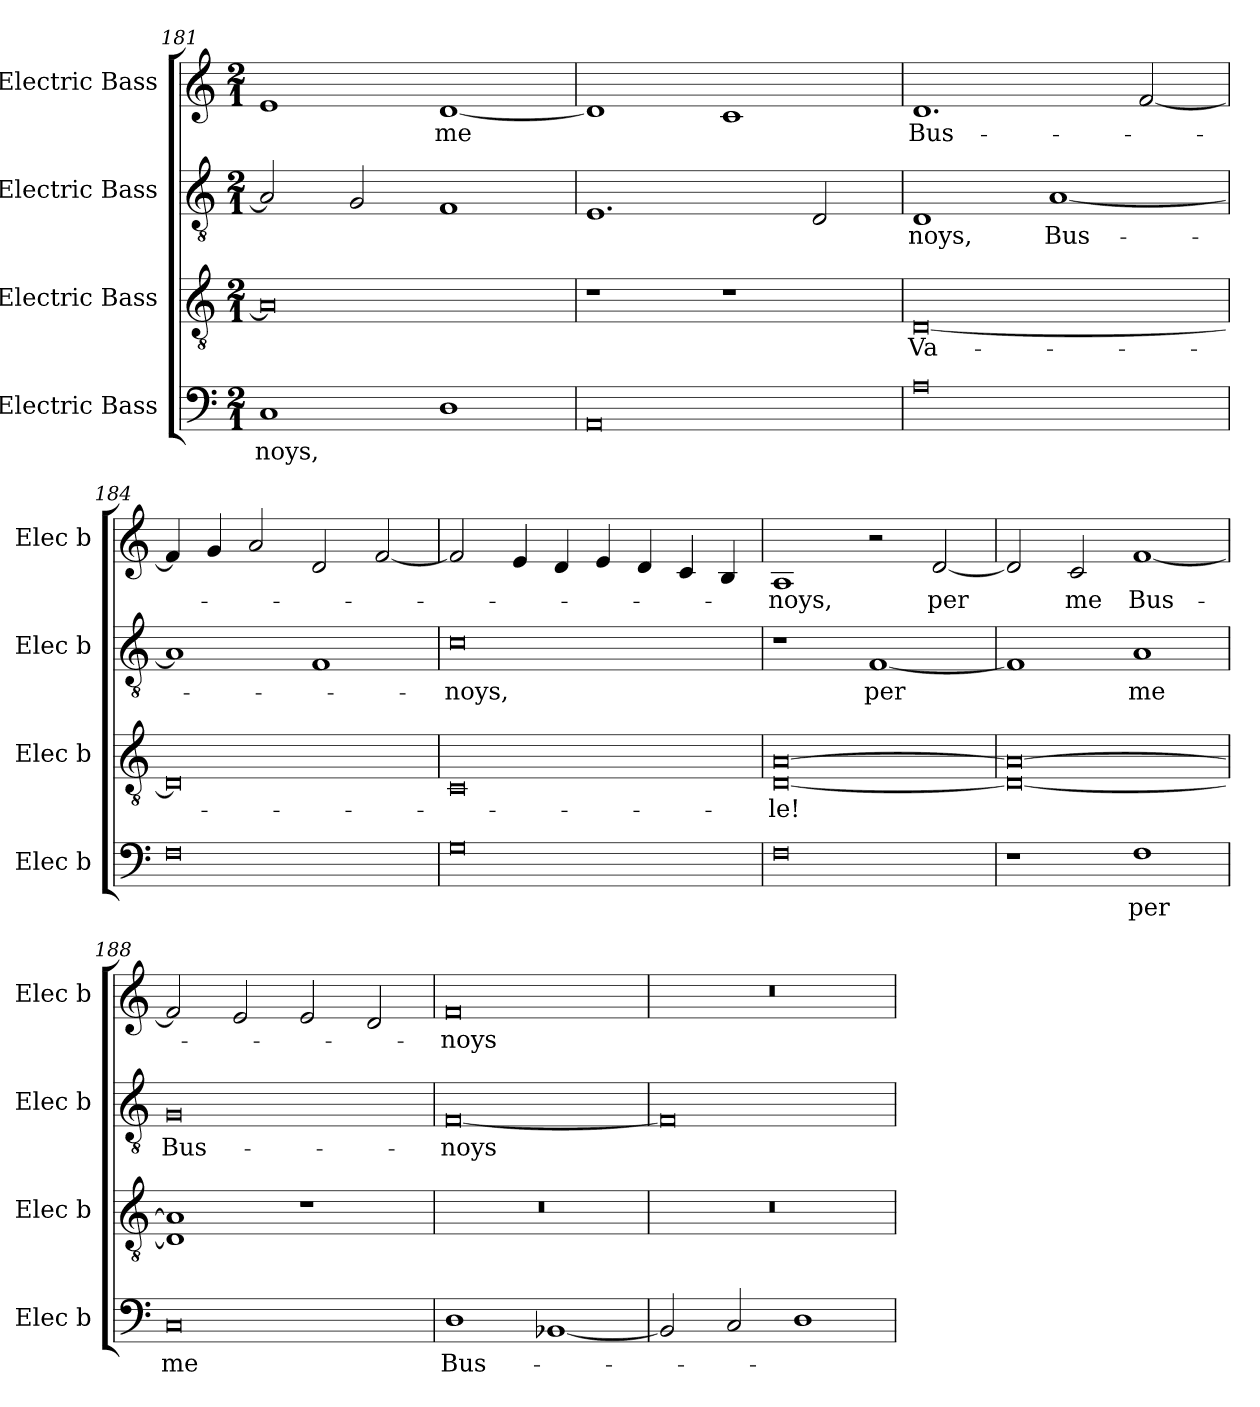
**kern	**text	**kern	**text	**kern	**text	**kern	**text
*part4	*part4	*part3	*part3	*part2	*part2	*part1	*part1
*staff4	*staff4	*staff3	*staff3	*staff2	*staff2	*staff1	*staff1
*I"Electric Bass	*	*I"Electric Bass	*	*I"Electric Bass	*	*I"Electric Bass	*
*I'Elec b	*	*I'Elec b	*	*I'Elec b	*	*I'Elec b	*
*clefF4	*	*clefGv2	*	*clefGv2	*	*clefG2	*
*M2/1	*	*M2/1	*	*M2/1	*	*M2/1	*
=181	=181	=181	=181	=181	=181	=181	=181
!	!LO:LY:b	!	!	!	!	!	!
1C	-noys,	0A]	.	2A/]	.	1e	.
.	.	.	.	2G/	.	.	.
!	!	!	!	!	!	!	!LO:LY:b
1D	.	.	.	1F	.	[1d	me
=182	=182	=182	=182	=182	=182	=182	=182
0AA	.	1r	.	1.E	.	1d]	.
.	.	1r	.	.	.	1c	.
.	.	.	.	2D/	.	.	.
=183	=183	=183	=183	=183	=183	=183	=183
!	!	!	!LO:LY:b	!	!LO:LY:b	!	!LO:LY:b
0A	.	[0D	Va-	1D	-noys,	1.d	Bus-
!	!	!	!	!	!LO:LY:b	!	!
.	.	.	.	[1A	Bus-	.	.
.	.	.	.	.	.	[2f/	.
=184	=184	=184	=184	=184	=184	=184	=184
0F	.	0D]	.	1A]	.	4f/]	.
.	.	.	.	.	.	4g/	.
.	.	.	.	.	.	2a/	.
.	.	.	.	1F	.	2d/	.
.	.	.	.	.	.	[2f/	.
=185	=185	=185	=185	=185	=185	=185	=185
!	!	!	!	!	!LO:LY:b	!	!
0G	.	0C	.	0c	-noys,	2f/]	.
.	.	.	.	.	.	4e/	.
.	.	.	.	.	.	4d/	.
.	.	.	.	.	.	4e/	.
.	.	.	.	.	.	4d/	.
.	.	.	.	.	.	4c/	.
.	.	.	.	.	.	4B/	.
!!LO:LB:g=z
=186	=186	=186	=186	=186	=186	=186	=186
!	!	!	!LO:LY:b	!	!	!	!LO:LY:b
0F	.	[0D [0A	-le!	1r	.	1A	-noys,
!	!	!	!	!	!LO:LY:b	!	!
.	.	.	.	[1F	per	2r	.
!	!	!	!	!	!	!	!LO:LY:b
.	.	.	.	.	.	[2d/	per
=187	=187	=187	=187	=187	=187	=187	=187
1r	.	0D_ 0A_	.	1F]	.	2d/]	.
!	!	!	!	!	!	!	!LO:LY:b
.	.	.	.	.	.	2c/	me
!	!LO:LY:b	!	!	!	!LO:LY:b	!	!LO:LY:b
1F	per	.	.	1A	me	[1f	Bus-
=188	=188	=188	=188	=188	=188	=188	=188
!	!LO:LY:b	!	!	!	!LO:LY:b	!	!
0C	me	1D] 1A]	.	0G	Bus-	2f/]	.
.	.	.	.	.	.	2e/	.
.	.	1r	.	.	.	2e/	.
.	.	.	.	.	.	2d/	.
=189	=189	=189	=189	=189	=189	=189	=189
!	!LO:LY:b	!	!	!	!LO:LY:b	!	!LO:LY:b
1D	Bus-	0r	.	[0F	-noys	0f	-noys
[1BB-X	.	.	.	.	.	.	.
=190	=190	=190	=190	=190	=190	=190	=190
2BB-/]	.	0r	.	0F]	.	0r	.
2C/	.	.	.	.	.	.	.
1D	.	.	.	.	.	.	.
=	=	=	=	=	=	=	=
*-	*-	*-	*-	*-	*-	*-	*-
